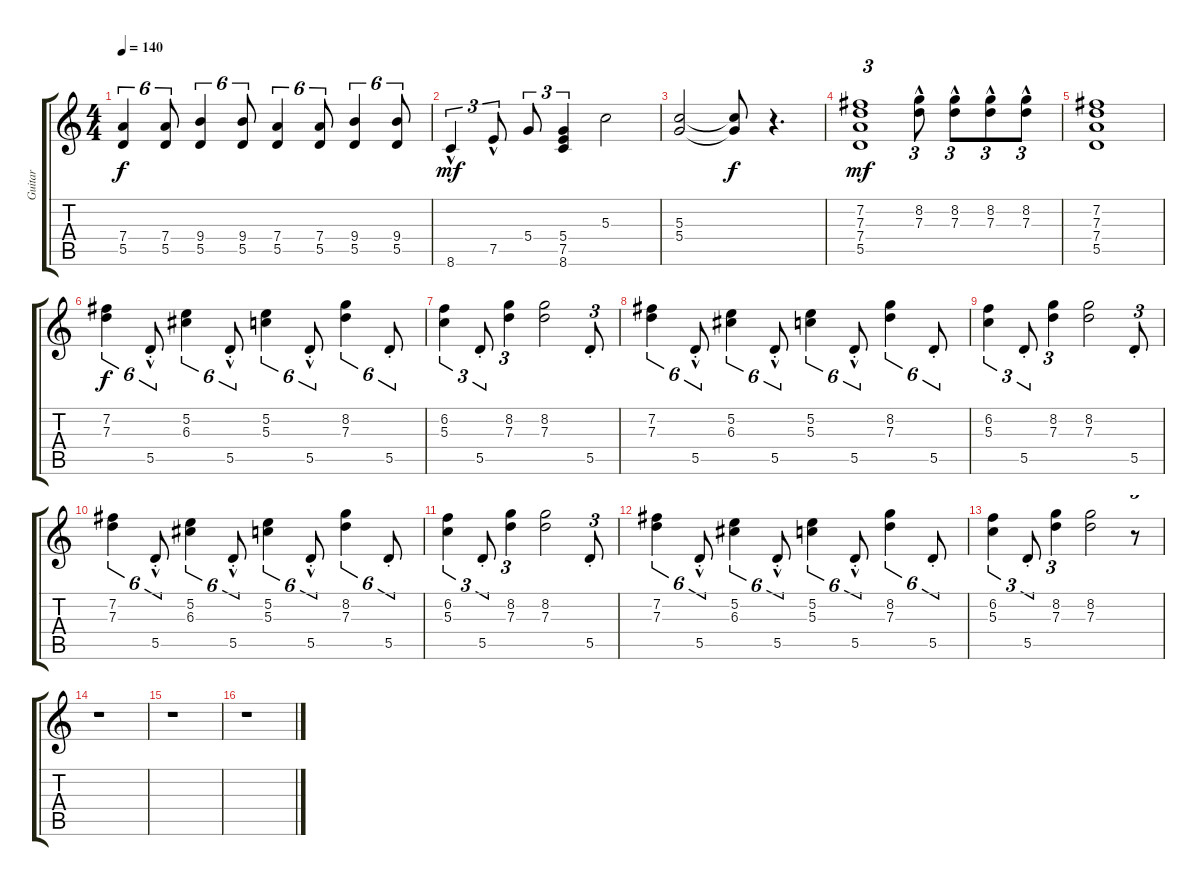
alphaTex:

\track ("Guitar" "Guitar") {instrument electricguitarclean}
\staff {score tabs}
\tuning (E4 B3 G3 D3 A2 E2) {hide}
\ts (4 4)
\tempo 140
\clef g2
\ks c
(7.4 5.5).4{tu (6 4) dy f} (7.4 5.5).8{tu (6 4)} (9.4 5.5).4{tu (6 4)} (9.4 5.5).8{tu (6 4)} (7.4 5.5).4{tu (6 4)} (7.4 5.5).8{tu (6 4)} (9.4 5.5).4{tu (6 4)} (9.4 5.5).8{tu (6 4)} |
8.6{hac}.4{tu (3 2) dy mf} 7.5{hac}.8{tu (3 2)} 5.4.8{tu (3 2)} (5.4 7.5 8.6).4{tu (3 2)} 5.3.2 |
(5.3 5.4).2 (5.3{t} 5.4{t}).8{dy f} r.4{d} |
(7.2 7.3 7.4 5.5).1{tu (3 2) dy mf} (8.2{hac} 7.3{hac}).8{tu (3 2)} (8.2{hac} 7.3{hac}).8{tu (3 2)} (8.2{hac} 7.3{hac}).8{tu (3 2)} (8.2{hac} 7.3{hac}).8{tu (3 2)} |
(7.2 7.3 7.4 5.5).1 |
(7.2 7.3).4{tu (6 4) dy f} 5.5{hac st}.8{tu (6 4)} (5.2 6.3).4{tu (6 4)} 5.5{hac st}.8{tu (6 4)} (5.2 5.3).4{tu (6 4)} 5.5{hac st}.8{tu (6 4)} (8.2 7.3).4{tu (6 4)} 5.5{st}.8{tu (6 4)} |
(6.2 5.3).4{tu (3 2)} 5.5{st}.8{tu (3 2)} (8.2 7.3).4{tu (3 2)} (8.2 7.3).2 5.5{st}.8{tu (3 2)} |
(7.2 7.3).4{tu (6 4)} 5.5{hac st}.8{tu (6 4)} (5.2 6.3).4{tu (6 4)} 5.5{hac st}.8{tu (6 4)} (5.2 5.3).4{tu (6 4)} 5.5{hac st}.8{tu (6 4)} (8.2 7.3).4{tu (6 4)} 5.5{st}.8{tu (6 4)} |
(6.2 5.3).4{tu (3 2)} 5.5{st}.8{tu (3 2)} (8.2 7.3).4{tu (3 2)} (8.2 7.3).2 5.5{st}.8{tu (3 2)} |
(7.2 7.3).4{tu (6 4)} 5.5{hac st}.8{tu (6 4)} (5.2 6.3).4{tu (6 4)} 5.5{hac st}.8{tu (6 4)} (5.2 5.3).4{tu (6 4)} 5.5{hac st}.8{tu (6 4)} (8.2 7.3).4{tu (6 4)} 5.5{st}.8{tu (6 4)} |
(6.2 5.3).4{tu (3 2)} 5.5{st}.8{tu (3 2)} (8.2 7.3).4{tu (3 2)} (8.2 7.3).2 5.5{st}.8{tu (3 2)} |
(7.2 7.3).4{tu (6 4)} 5.5{hac st}.8{tu (6 4)} (5.2 6.3).4{tu (6 4)} 5.5{hac st}.8{tu (6 4)} (5.2 5.3).4{tu (6 4)} 5.5{hac st}.8{tu (6 4)} (8.2 7.3).4{tu (6 4)} 5.5{st}.8{tu (6 4)} |
(6.2 5.3).4{tu (3 2)} 5.5{st}.8{tu (3 2)} (8.2 7.3).4{tu (3 2)} (8.2 7.3).2 r.8{tu (3 2)} |
r.1 |
r.1 |
r.1
